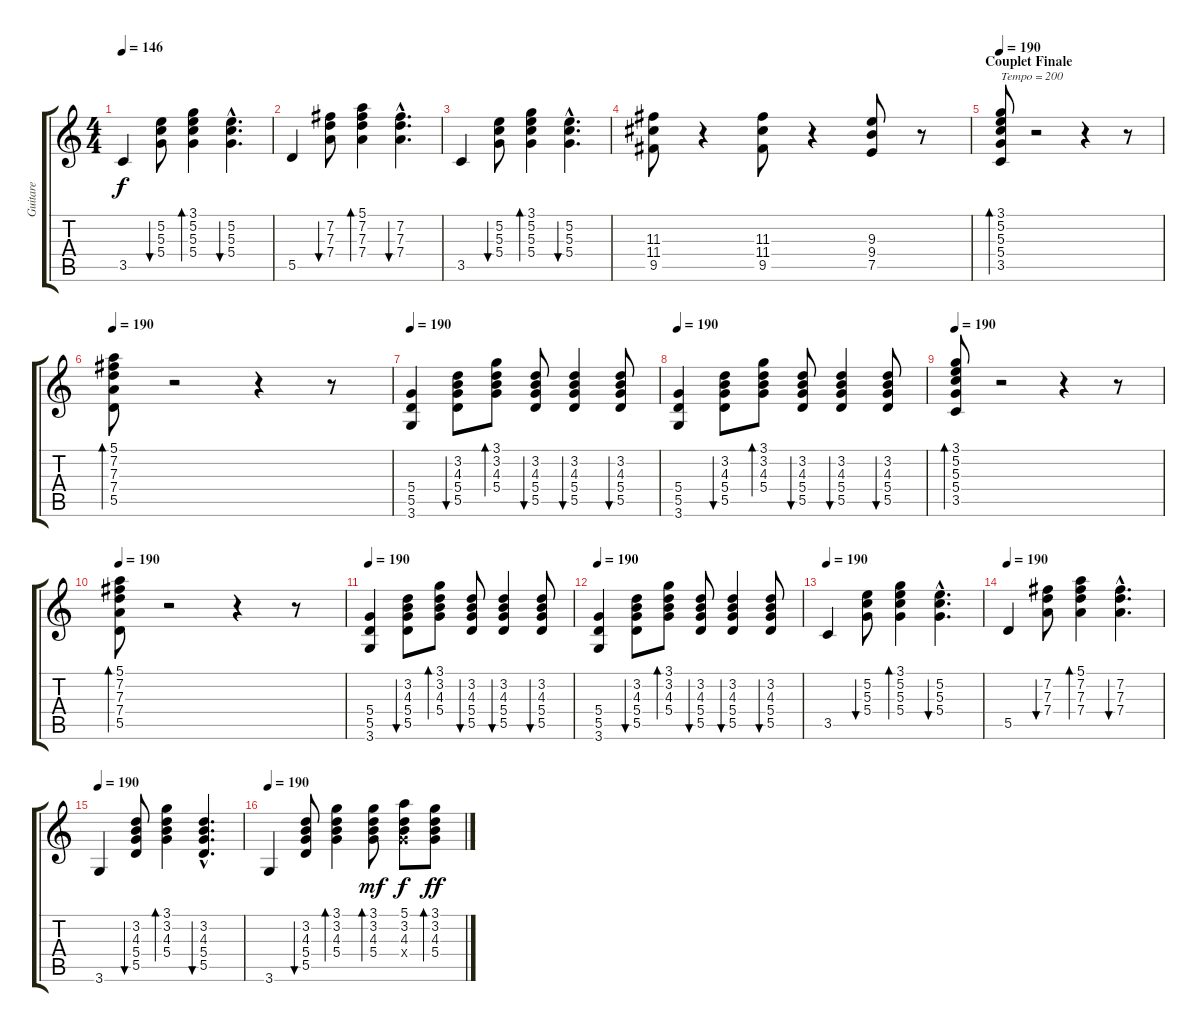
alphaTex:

\track ("Guitare" "Guitare") {instrument acousticguitarnylon}
\staff {score tabs}
\tuning (E4 B3 G3 D3 A2 E2) {hide}
\ts (4 4)
\tempo 146
\clef g2
\ks c
3.5.4{dy f} (5.2 5.3 5.4).8{bu 60} (3.1 5.2 5.3 5.4).4{bd 60} (5.2{hac} 5.3{hac} 5.4{hac}).4{d bu 60} |
5.5.4 (7.2 7.3 7.4).8{bu 60} (5.1 7.2 7.3 7.4).4{bd 60} (7.2{hac} 7.3{hac} 7.4{hac}).4{d bu 60} |
3.5.4 (5.2 5.3 5.4).8{bu 60} (3.1 5.2 5.3 5.4).4{bd 60} (5.2{hac} 5.3{hac} 5.4{hac}).4{d bu 60} |
(11.3 11.4 9.5).8 r.4 (11.3 11.4 9.5).8 r.4 (9.3 9.4 7.5).8 r.8 |
\section ("" "Couplet Finale")
\tempo 200
\tempo 190
(3.1 5.2 5.3 5.4 3.5).8{bd 60 txt "Tempo = 200"} r.2 r.4 r.8 |
\tempo 190
(5.1 7.2 7.3 7.4 5.5).8{bd 60} r.2 r.4 r.8 |
\tempo 190
(5.4 5.5 3.6).4 (3.2 4.3 5.4 5.5).8{bu 60} (3.1 3.2 4.3 5.4).8{bd 60} (3.2 4.3 5.4 5.5).8{bu 60} (3.2 4.3 5.4 5.5).4{bu 60} (3.2 4.3 5.4 5.5).8{bu 60} |
\tempo 190
(5.4 5.5 3.6).4 (3.2 4.3 5.4 5.5).8{bu 60} (3.1 3.2 4.3 5.4).8{bd 60} (3.2 4.3 5.4 5.5).8{bu 60} (3.2 4.3 5.4 5.5).4{bu 60} (3.2 4.3 5.4 5.5).8{bu 60} |
\tempo 200
\tempo 190
(3.1 5.2 5.3 5.4 3.5).8{bd 60} r.2 r.4 r.8 |
\tempo 190
(5.1 7.2 7.3 7.4 5.5).8{bd 60} r.2 r.4 r.8 |
\tempo 190
(5.4 5.5 3.6).4 (3.2 4.3 5.4 5.5).8{bu 60} (3.1 3.2 4.3 5.4).8{bd 60} (3.2 4.3 5.4 5.5).8{bu 60} (3.2 4.3 5.4 5.5).4{bu 60} (3.2 4.3 5.4 5.5).8{bu 60} |
\tempo 190
(5.4 5.5 3.6).4 (3.2 4.3 5.4 5.5).8{bu 60} (3.1 3.2 4.3 5.4).8{bd 60} (3.2 4.3 5.4 5.5).8{bu 60} (3.2 4.3 5.4 5.5).4{bu 60} (3.2 4.3 5.4 5.5).8{bu 60} |
\tempo 190
3.5.4 (5.2 5.3 5.4).8{bu 60} (3.1 5.2 5.3 5.4).4{bd 60} (5.2{hac} 5.3{hac} 5.4{hac}).4{d bu 60} |
\tempo 190
5.5.4 (7.2 7.3 7.4).8{bu 60} (5.1 7.2 7.3 7.4).4{bd 60} (7.2{hac} 7.3{hac} 7.4{hac}).4{d bu 60} |
\tempo 190
3.6.4 (3.2 4.3 5.4 5.5).8{bu 60} (3.1 3.2 4.3 5.4).4{bd 60} (3.2{hac} 4.3{hac} 5.4{hac} 5.5{hac}).4{d bu 60} |
\tempo 190
3.6.4 (3.2 4.3 5.4 5.5).8{bu 60} (3.1 3.2 4.3 5.4).4{bd 60} (3.1 3.2 4.3 5.4).8{bd 60 dy mf} (5.1 3.2 4.3 5.4{x}).8{dy f} (3.1 3.2 4.3 5.4).8{bd 60 dy ff}
